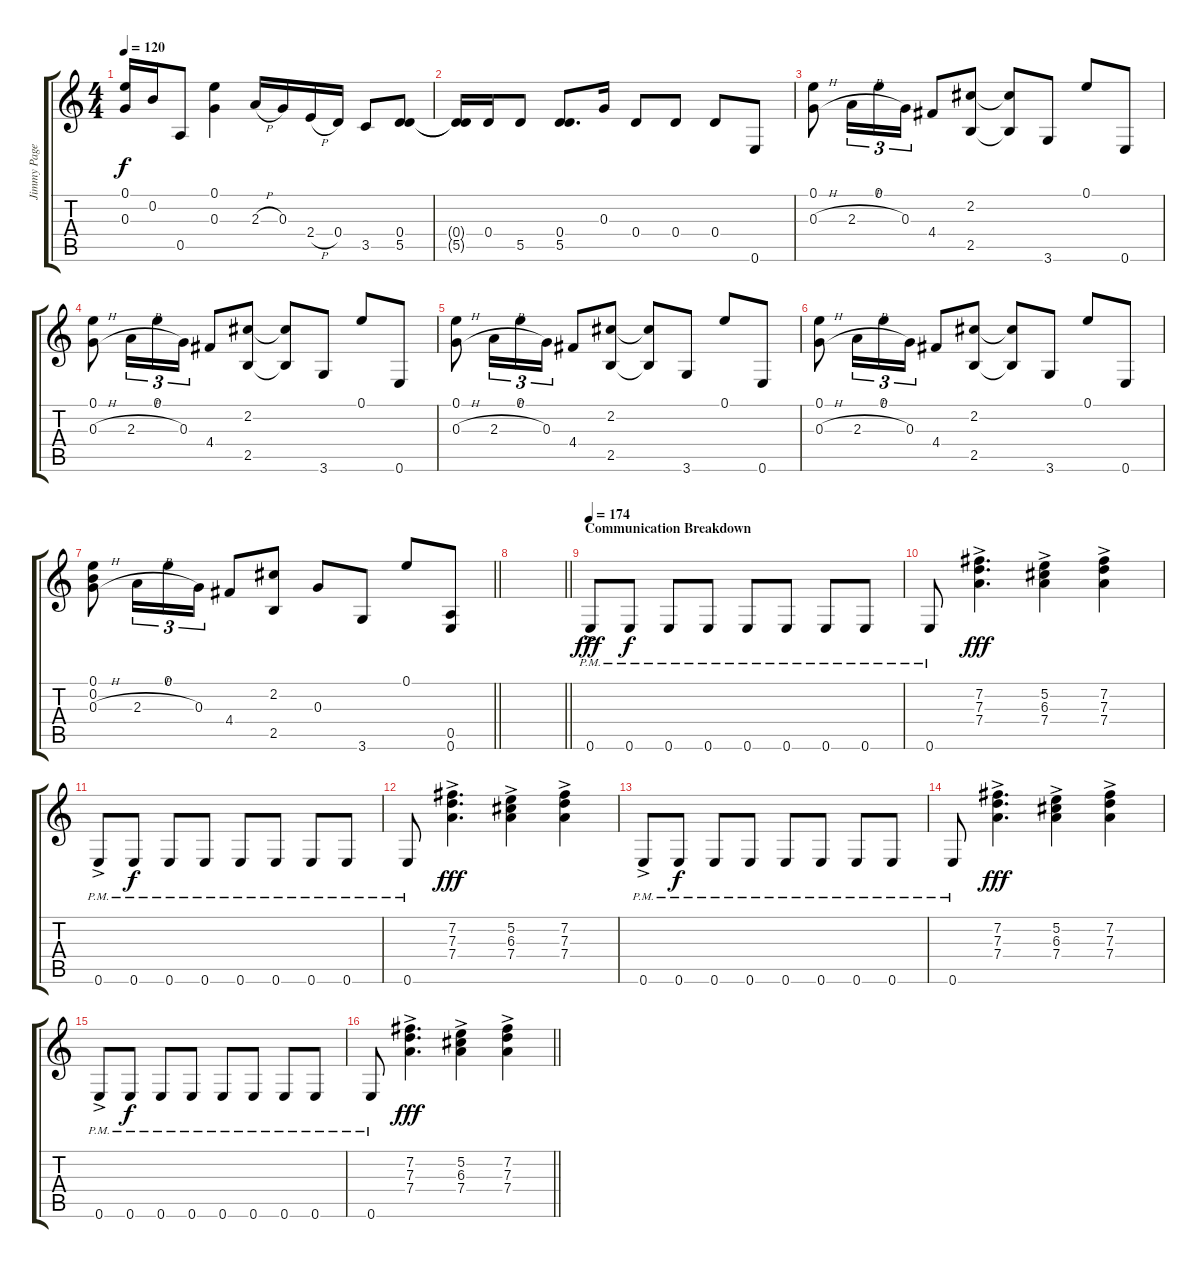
\track ("Jimmy Page - Guitar" "Jimmy Page") {instrument overdrivenguitar}
\staff {score tabs}
\tuning (E4 B3 G3 D3 A2 E2) {hide}
\ts (4 4)
\tempo 120
\clef g2
\ks c
(0.1{t} 0.3{t}).16{dy f} 0.2.16 0.5.8 (0.1 0.3).4 2.3{h}.16 0.3.16 2.4{h}.16 0.4.16 3.5.8 (0.4 5.5).8 |
(0.4{t} 5.5{t}).16 0.4.16 5.5.8 (0.4 5.5).8{d} 0.3.16 0.4.8 0.4.8 0.4.8 0.6.8 |
(0.1 0.3{h}).8 2.3{h}.16{tu (3 2)} 0.1.16{tu (3 2)} 0.3.16{tu (3 2)} 4.4.8 (2.2 2.5).8 (2.2{t} 2.5{t}).8 3.6.8 0.1.8 0.6.8 |
(0.1 0.3{h}).8 2.3{h}.16{tu (3 2)} 0.1.16{tu (3 2)} 0.3.16{tu (3 2)} 4.4.8 (2.2 2.5).8 (2.2{t} 2.5{t}).8 3.6.8 0.1.8 0.6.8 |
(0.1 0.3{h}).8 2.3{h}.16{tu (3 2)} 0.1.16{tu (3 2)} 0.3.16{tu (3 2)} 4.4.8 (2.2 2.5).8 (2.2{t} 2.5{t}).8 3.6.8 0.1.8 0.6.8 |
(0.1 0.3{h}).8 2.3{h}.16{tu (3 2)} 0.1.16{tu (3 2)} 0.3.16{tu (3 2)} 4.4.8 (2.2 2.5).8 (2.2{t} 2.5{t}).8 3.6.8 0.1.8 0.6.8 |
\barLineRight lightlight
(0.1 0.2 0.3{h}).8 2.3{h}.16{tu (3 2)} 0.1.16{tu (3 2)} 0.3.16{tu (3 2)} 4.4.8 (2.2 2.5).8 0.3.8 3.6.8 0.1.8 (0.5 0.6).8 |
\barLineRight lightlight
|
\section ("" "Communication Breakdown")
\tempo 174
0.6{ac pm}.8{dy fff volume 14 balance 8 instrument distortionguitar} 0.6{pm}.8{dy f} 0.6{pm}.8 0.6{pm}.8 0.6{pm}.8 0.6{pm}.8 0.6{pm}.8 0.6{pm}.8 |
0.6{pm}.8 (7.2{ac} 7.3{ac} 7.4{ac}).4{d dy fff} (5.2{ac} 6.3{ac} 7.4{ac}).4 (7.2{ac} 7.3{ac} 7.4{ac}).4 |
0.6{ac pm}.8 0.6{pm}.8{dy f} 0.6{pm}.8 0.6{pm}.8 0.6{pm}.8 0.6{pm}.8 0.6{pm}.8 0.6{pm}.8 |
0.6{pm}.8 (7.2{ac} 7.3{ac} 7.4{ac}).4{d dy fff} (5.2{ac} 6.3{ac} 7.4{ac}).4 (7.2{ac} 7.3{ac} 7.4{ac}).4 |
0.6{ac pm}.8 0.6{pm}.8{dy f} 0.6{pm}.8 0.6{pm}.8 0.6{pm}.8 0.6{pm}.8 0.6{pm}.8 0.6{pm}.8 |
0.6{pm}.8 (7.2{ac} 7.3{ac} 7.4{ac}).4{d dy fff} (5.2{ac} 6.3{ac} 7.4{ac}).4 (7.2{ac} 7.3{ac} 7.4{ac}).4 |
0.6{ac pm}.8 0.6{pm}.8{dy f} 0.6{pm}.8 0.6{pm}.8 0.6{pm}.8 0.6{pm}.8 0.6{pm}.8 0.6{pm}.8 |
\barLineRight lightlight
0.6{pm}.8 (7.2{ac} 7.3{ac} 7.4{ac}).4{d dy fff} (5.2{ac} 6.3{ac} 7.4{ac}).4 (7.2{ac} 7.3{ac} 7.4{ac}).4
